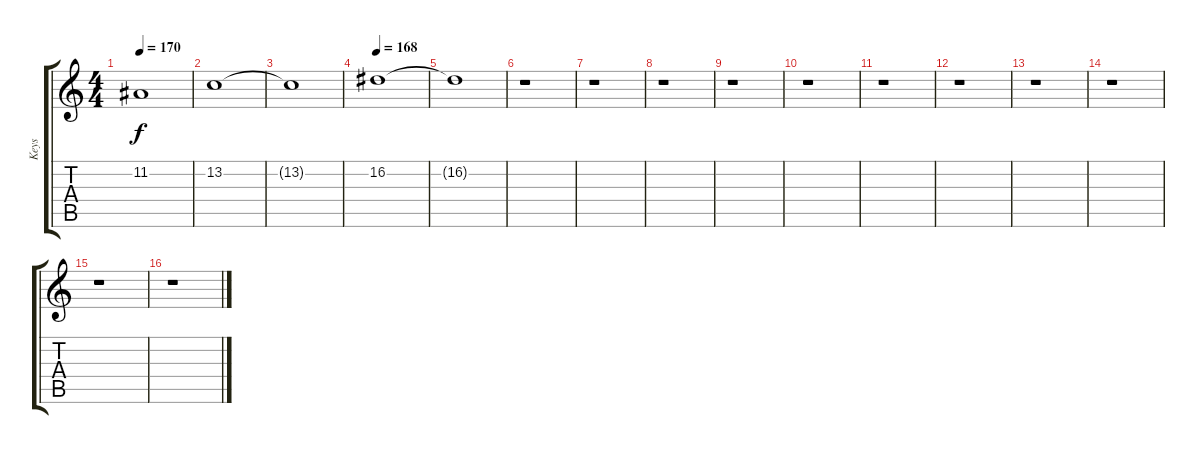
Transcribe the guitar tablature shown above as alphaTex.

\track ("Keys" "Keys") {instrument pad2warm}
\staff {score tabs}
\tuning (E4 B3 G3 D3 A2 E2) {hide}
\ts (4 4)
\tempo 170
\clef g2
\ks c
11.2{t}.1{dy f} |
13.2.1 |
13.2{t}.1 |
\tempo 168
16.2.1 |
16.2{t}.1 |
r.1 |
r.1 |
r.1 |
r.1 |
r.1 |
r.1 |
r.1 |
r.1 |
r.1 |
r.1 |
r.1
